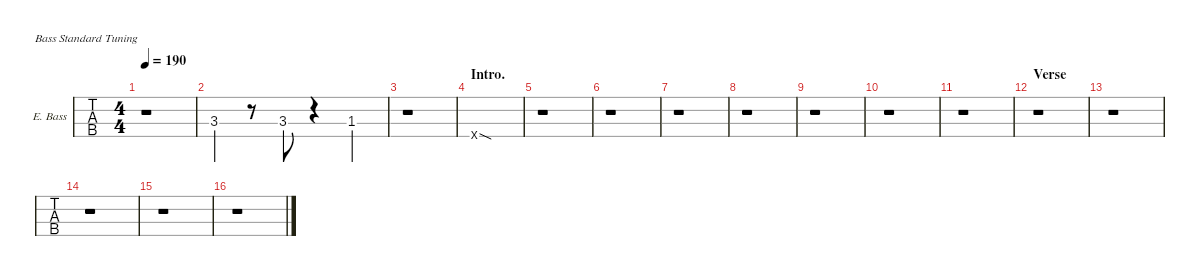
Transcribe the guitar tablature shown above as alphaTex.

\defaultSystemsLayout 4
\hideDynamics
\bracketExtendMode nobrackets
\firstSystemTrackNameOrientation horizontal
\track ("Ele. Bass" "E. Bass") {defaultSystemsLayout 4 instrument electricbassfinger}
\staff {tabs}
\tuning (G2 D2 A1 E1)
\ts (4 4)
\beaming (8 4 4)
\tempo 190
\clef f4
\ks f
r.1{dy f instrument electricbassfinger} |
3.3{st acc forcenatural}.4 r.8 3.3{st acc forcenatural}.8 r.4 1.3{st acc b}.4 |
r.1 |
\section ("" "Intro.")
13.4{sod x acc forcenatural}.1 |
r.1 |
r.1 |
r.1 |
r.1 |
r.1 |
r.1 |
r.1 |
\section ("" "Verse")
r.1 |
r.1 |
r.1 |
r.1 |
r.1
